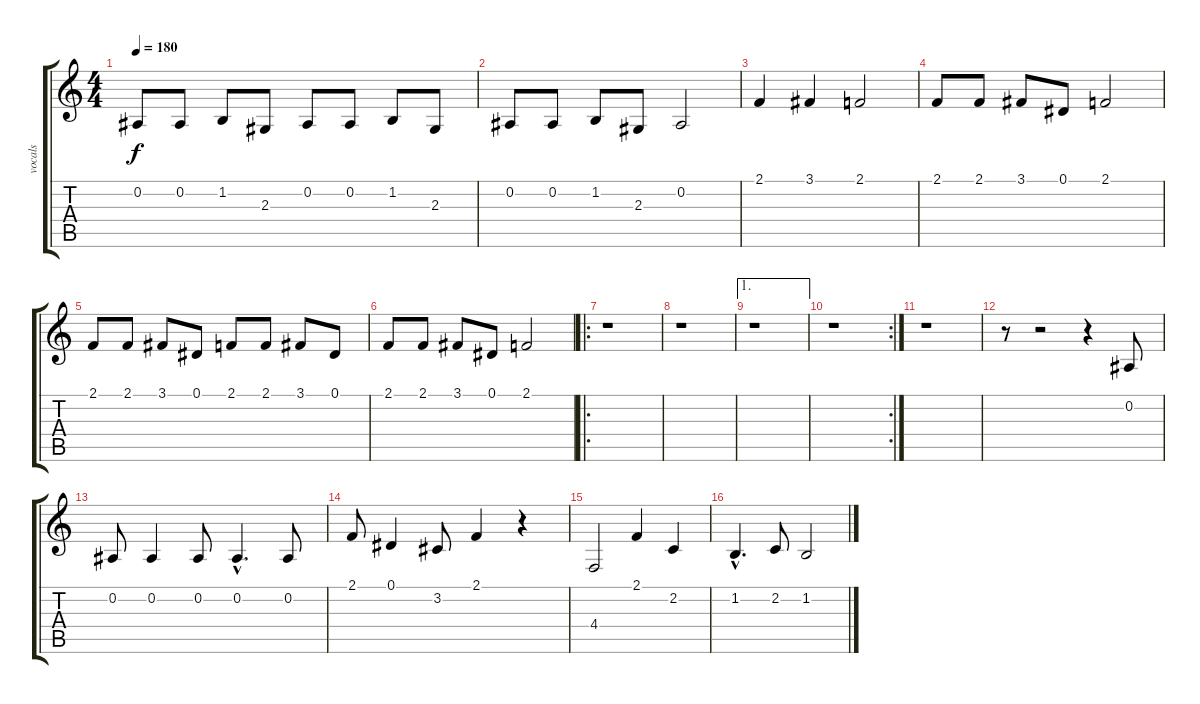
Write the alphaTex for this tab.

\track ("vocals" "vocals") {instrument pad4choir}
\staff {score tabs}
\tuning (Eb4 Bb3 Gb3 Db3 Ab2 Eb2) {hide}
\ts (4 4)
\tempo 180
\clef g2
\ks c
0.2.8{dy f} 0.2.8 1.2.8 2.3.8 0.2.8 0.2.8 1.2.8 2.3.8 |
0.2.8 0.2.8 1.2.8 2.3.8 0.2.2 |
2.1.4 3.1.4 2.1.2 |
2.1.8 2.1.8 3.1.8 0.1.8 2.1.2 |
2.1.8 2.1.8 3.1.8 0.1.8 2.1.8 2.1.8 3.1.8 0.1.8 |
2.1.8 2.1.8 3.1.8 0.1.8 2.1.2 |
\ro
r.1 |
r.1 |
\ae 1
r.1 |
\rc 2
r.1 |
r.1 |
r.8 r.2 r.4 0.2.8 |
0.2.8 0.2.4 0.2.8 0.2{hac}.4{d} 0.2.8 |
2.1.8 0.1.4 3.2.8 2.1.4 r.4 |
4.4.2 2.1.4 2.2.4 |
1.2{hac}.4{d} 2.2.8 1.2.2
